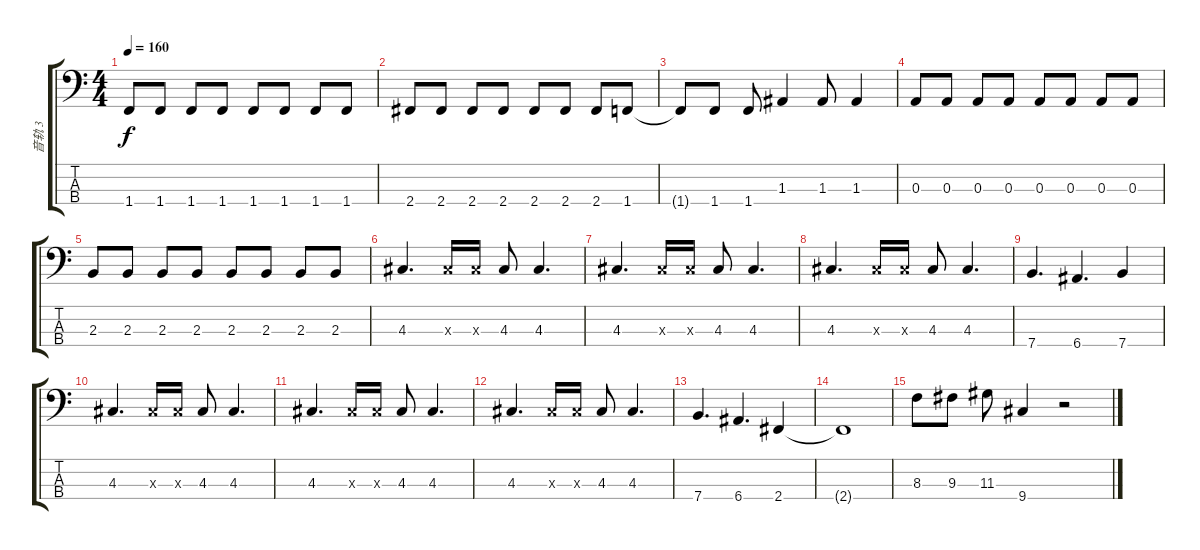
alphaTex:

\track ("音轨 3" "音轨 3") {instrument electricbassfinger}
\staff {score tabs}
\tuning (G2 D2 A1 E1) {hide}
\ts (4 4)
\tempo 160
\clef f4
\ks c
1.4.8{dy f} 1.4.8 1.4.8 1.4.8 1.4.8 1.4.8 1.4.8 1.4.8 |
2.4.8 2.4.8 2.4.8 2.4.8 2.4.8 2.4.8 2.4.8 1.4.8 |
1.4{t}.8 1.4.8 1.4.8 1.3.4 1.3.8 1.3.4 |
0.3.8 0.3.8 0.3.8 0.3.8 0.3.8 0.3.8 0.3.8 0.3.8 |
2.3.8 2.3.8 2.3.8 2.3.8 2.3.8 2.3.8 2.3.8 2.3.8 |
4.3.4{d} 4.3{x}.16 4.3{x}.16 4.3.8 4.3.4{d} |
4.3.4{d} 4.3{x}.16 4.3{x}.16 4.3.8 4.3.4{d} |
4.3.4{d} 4.3{x}.16 4.3{x}.16 4.3.8 4.3.4{d} |
7.4.4{d} 6.4.4{d} 7.4.4 |
4.3.4{d} 4.3{x}.16 4.3{x}.16 4.3.8 4.3.4{d} |
4.3.4{d} 4.3{x}.16 4.3{x}.16 4.3.8 4.3.4{d} |
4.3.4{d} 4.3{x}.16 4.3{x}.16 4.3.8 4.3.4{d} |
7.4.4{d} 6.4.4{d} 2.4.4 |
2.4{t}.1 |
8.3.8 9.3.8 11.3.8 9.4.4 r.2
